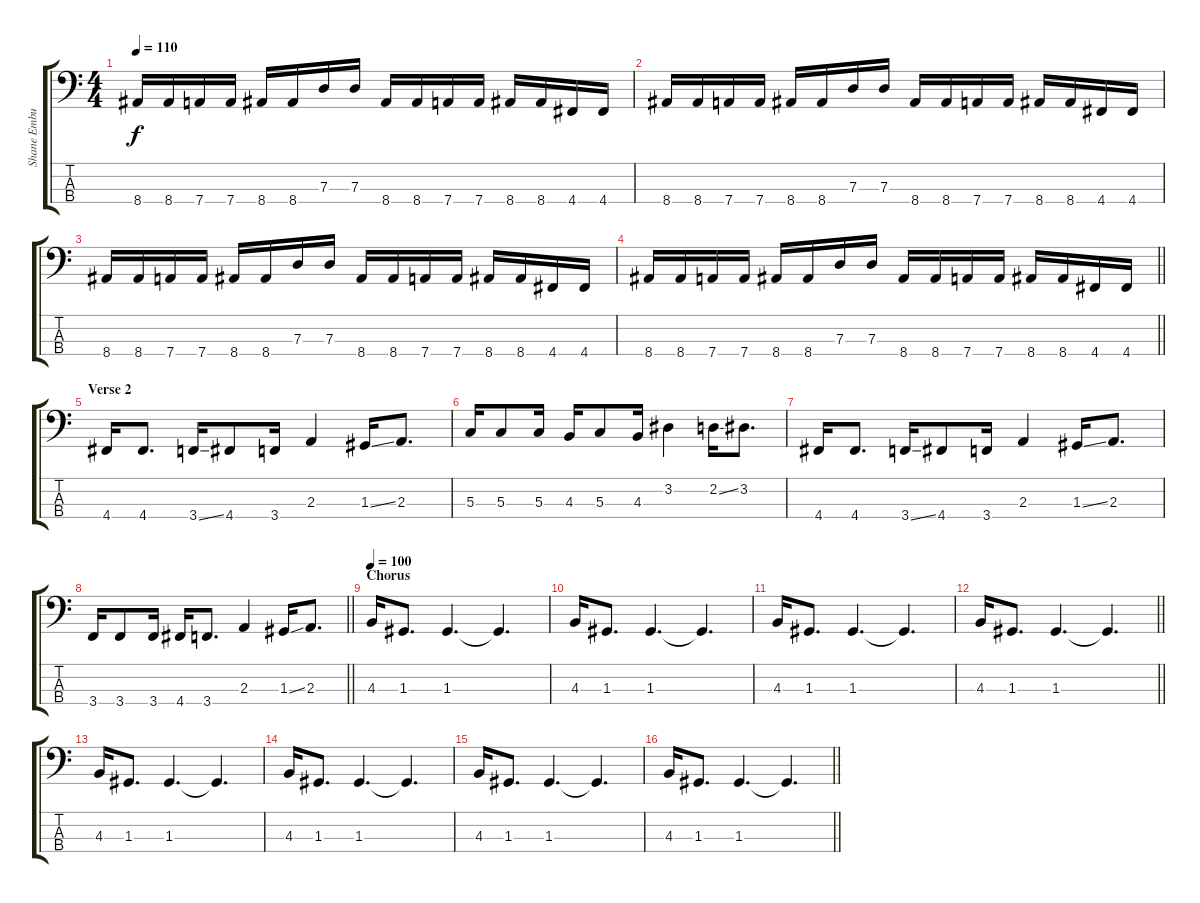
\track ("Shane Embury" "Shane Embu") {instrument electricbasspick}
\staff {score tabs}
\tuning (F2 C2 G1 D1) {hide}
\ts (4 4)
\tempo 110
\clef f4
\ks c
8.4.16{dy f} 8.4.16 7.4.16 7.4.16 8.4.16 8.4.16 7.3.16 7.3.16 8.4.16 8.4.16 7.4.16 7.4.16 8.4.16 8.4.16 4.4.16 4.4.16 |
8.4.16 8.4.16 7.4.16 7.4.16 8.4.16 8.4.16 7.3.16 7.3.16 8.4.16 8.4.16 7.4.16 7.4.16 8.4.16 8.4.16 4.4.16 4.4.16 |
8.4.16 8.4.16 7.4.16 7.4.16 8.4.16 8.4.16 7.3.16 7.3.16 8.4.16 8.4.16 7.4.16 7.4.16 8.4.16 8.4.16 4.4.16 4.4.16 |
\barLineRight lightlight
8.4.16 8.4.16 7.4.16 7.4.16 8.4.16 8.4.16 7.3.16 7.3.16 8.4.16 8.4.16 7.4.16 7.4.16 8.4.16 8.4.16 4.4.16 4.4.16 |
\section ("" "Verse 2")
4.4.16 4.4.8{d} 3.4{ss}.16 4.4.8 3.4.16 2.3.4 1.3{ss}.16 2.3.8{d} |
5.3.16 5.3.8 5.3.16 4.3.16 5.3.8 4.3.16 3.2.4 2.2{ss}.16 3.2.8{d} |
4.4.16 4.4.8{d} 3.4{ss}.16 4.4.8 3.4.16 2.3.4 1.3{ss}.16 2.3.8{d} |
\barLineRight lightlight
3.4.16 3.4.8 3.4.16 4.4.16 3.4.8{d} 2.3.4 1.3{ss}.16 2.3.8{d} |
\section ("" "Chorus")
\tempo 100
4.3.16 1.3.8{d} 1.3.4{d} 1.3{t}.4{d} |
4.3.16 1.3.8{d} 1.3.4{d} 1.3{t}.4{d} |
4.3.16 1.3.8{d} 1.3.4{d} 1.3{t}.4{d} |
\barLineRight lightlight
4.3.16 1.3.8{d} 1.3.4{d} 1.3{t}.4{d} |
4.3.16 1.3.8{d} 1.3.4{d} 1.3{t}.4{d} |
4.3.16 1.3.8{d} 1.3.4{d} 1.3{t}.4{d} |
4.3.16 1.3.8{d} 1.3.4{d} 1.3{t}.4{d} |
\barLineRight lightlight
4.3.16 1.3.8{d} 1.3.4{d} 1.3{t}.4{d}
